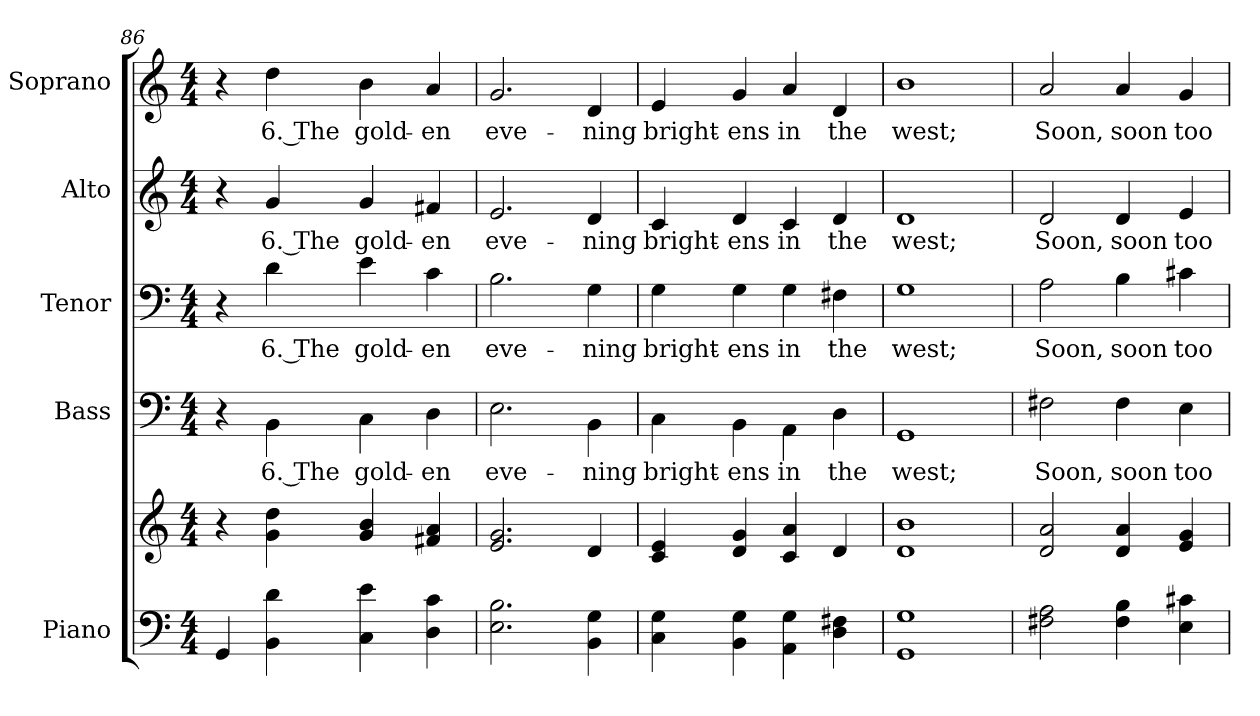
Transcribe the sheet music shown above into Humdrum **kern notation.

**kern	**kern	**kern	**text	**kern	**text	**kern	**text	**kern	**text
*part5	*part5	*part4	*part4	*part3	*part3	*part2	*part2	*part1	*part1
*staff6	*staff5	*staff4	*staff4	*staff3	*staff3	*staff2	*staff2	*staff1	*staff1
*I"Piano	*	*I"Bass	*	*I"Tenor	*	*I"Alto	*	*I"Soprano	*
*I'Pno.	*	*I'B.	*	*I'T.	*	*I'A.	*	*I'S.	*
*clefF4	*clefG2	*clefF4	*	*clefF4	*	*clefG2	*	*clefG2	*
*k[]	*k[]	*k[]	*	*k[]	*	*k[]	*	*k[]	*
*C:	*C:	*C:	*	*C:	*	*C:	*	*C:	*
*M4/4	*M4/4	*M4/4	*	*M4/4	*	*M4/4	*	*M4/4	*
=86	=86	=86	=86	=86	=86	=86	=86	=86	=86
*^	*	*	*	*	*	*	*	*	*
4GGi/	4ryy	4r	4r	.	4r	.	4r	.	4r	.
!	!	!	!	!LO:LY:b:color=#000000	!	!	!	!	!	!
!	!	!	!	!	!	!LO:LY:b:color=#000000	!	!	!	!
!	!	!	!	!	!	!	!	!LO:LY:b:color=#000000	!	!
!	!	!	!	!	!	!	!	!	!	!LO:LY:b:color=#000000
4BBi\ 4di	4ryy	4gi\ 4ddi	4BBi\	6. The	4di\	6. The	4gi/	6. The	4ddi\	6. The
!	!	!	!	!LO:LY:b:color=#000000	!	!	!	!	!	!
!	!	!	!	!	!	!LO:LY:b:color=#000000	!	!	!	!
!	!	!	!	!	!	!	!	!LO:LY:b:color=#000000	!	!
!	!	!	!	!	!	!	!	!	!	!LO:LY:b:color=#000000
4Ci\ 4ei	2ryy	4gi/ 4bi	4Ci\	gold-	4ei\	gold-	4gi/	gold-	4bi\	gold-
!	!	!	!	!LO:LY:b:color=#000000	!	!	!	!	!	!
!	!	!	!	!	!	!LO:LY:b:color=#000000	!	!	!	!
!	!	!	!	!	!	!	!	!LO:LY:b:color=#000000	!	!
!	!	!	!	!	!	!	!	!	!	!LO:LY:b:color=#000000
4Di\ 4ci	.	4f#Xi/ 4ai	4Di\	-en	4ci\	-en	4f#Xi/	-en	4ai/	-en
*v	*v	*	*	*	*	*	*	*	*	*
!!LO:PB:g=z
=87	=87	=87	=87	=87	=87	=87	=87	=87	=87
!	!	!	!LO:LY:b:color=#000000	!	!	!	!	!	!
!	!	!	!	!	!LO:LY:b:color=#000000	!	!	!	!
!	!	!	!	!	!	!	!LO:LY:b:color=#000000	!	!
!	!	!	!	!	!	!	!	!	!LO:LY:b:color=#000000
2.Ei\ 2.Bi	2.ei/ 2.gi	2.Ei\	eve-	2.Bi\	eve-	2.ei/	eve-	2.gi/	eve-
!	!	!	!LO:LY:b:color=#000000	!	!	!	!	!	!
!	!	!	!	!	!LO:LY:b:color=#000000	!	!	!	!
!	!	!	!	!	!	!	!LO:LY:b:color=#000000	!	!
!	!	!	!	!	!	!	!	!	!LO:LY:b:color=#000000
4BBi\ 4Gi	4di/	4BBi\	-ning	4Gi\	-ning	4di/	-ning	4di/	-ning
=88	=88	=88	=88	=88	=88	=88	=88	=88	=88
!	!	!	!LO:LY:b:color=#000000	!	!	!	!	!	!
!	!	!	!	!	!LO:LY:b:color=#000000	!	!	!	!
!	!	!	!	!	!	!	!LO:LY:b:color=#000000	!	!
!	!	!	!	!	!	!	!	!	!LO:LY:b:color=#000000
4Ci\ 4Gi	4ci/ 4ei	4Ci\	bright-	4Gi\	bright-	4ci/	bright-	4ei/	bright-
!	!	!	!LO:LY:b:color=#000000	!	!	!	!	!	!
!	!	!	!	!	!LO:LY:b:color=#000000	!	!	!	!
!	!	!	!	!	!	!	!LO:LY:b:color=#000000	!	!
!	!	!	!	!	!	!	!	!	!LO:LY:b:color=#000000
4BBi\ 4Gi	4di/ 4gi	4BBi\	-ens	4Gi\	-ens	4di/	-ens	4gi/	-ens
!	!	!	!LO:LY:b:color=#000000	!	!	!	!	!	!
!	!	!	!	!	!LO:LY:b:color=#000000	!	!	!	!
!	!	!	!	!	!	!	!LO:LY:b:color=#000000	!	!
!	!	!	!	!	!	!	!	!	!LO:LY:b:color=#000000
4AAi\ 4Gi	4ci/ 4ai	4AAi\	in	4Gi\	in	4ci/	in	4ai/	in
!	!	!	!LO:LY:b:color=#000000	!	!	!	!	!	!
!	!	!	!	!	!LO:LY:b:color=#000000	!	!	!	!
!	!	!	!	!	!	!	!LO:LY:b:color=#000000	!	!
!	!	!	!	!	!	!	!	!	!LO:LY:b:color=#000000
4Di\ 4F#Xi	4di/	4Di\	the	4F#Xi\	the	4di/	the	4di/	the
!!LO:PB:g=z
=89	=89	=89	=89	=89	=89	=89	=89	=89	=89
!	!	!	!LO:LY:b:color=#000000	!	!	!	!	!	!
!	!	!	!	!	!LO:LY:b:color=#000000	!	!	!	!
!	!	!	!	!	!	!	!LO:LY:b:color=#000000	!	!
!	!	!	!	!	!	!	!	!	!LO:LY:b:color=#000000
1GGi 1Gi	1di 1bi	1GGi	west;	1Gi	west;	1di	west;	1bi	west;
=90	=90	=90	=90	=90	=90	=90	=90	=90	=90
!	!	!	!LO:LY:b:color=#000000	!	!	!	!	!	!
!	!	!	!	!	!LO:LY:b:color=#000000	!	!	!	!
!	!	!	!	!	!	!	!LO:LY:b:color=#000000	!	!
!	!	!	!	!	!	!	!	!	!LO:LY:b:color=#000000
2F#Xi\ 2Ai	2di/ 2ai	2F#Xi\	Soon,	2Ai\	Soon,	2di/	Soon,	2ai/	Soon,
!	!	!	!LO:LY:b:color=#000000	!	!	!	!	!	!
!	!	!	!	!	!LO:LY:b:color=#000000	!	!	!	!
!	!	!	!	!	!	!	!LO:LY:b:color=#000000	!	!
!	!	!	!	!	!	!	!	!	!LO:LY:b:color=#000000
4F#i\ 4Bi	4di/ 4ai	4F#i\	soon	4Bi\	soon	4di/	soon	4ai/	soon
!	!	!	!LO:LY:b:color=#000000	!	!	!	!	!	!
!	!	!	!	!	!LO:LY:b:color=#000000	!	!	!	!
!	!	!	!	!	!	!	!LO:LY:b:color=#000000	!	!
!	!	!	!	!	!	!	!	!	!LO:LY:b:color=#000000
4Ei\ 4c#Xi	4ei/ 4gi	4Ei\	too	4c#Xi\	too	4ei/	too	4gi/	too
=	=	=	=	=	=	=	=	=	=
*-	*-	*-	*-	*-	*-	*-	*-	*-	*-
